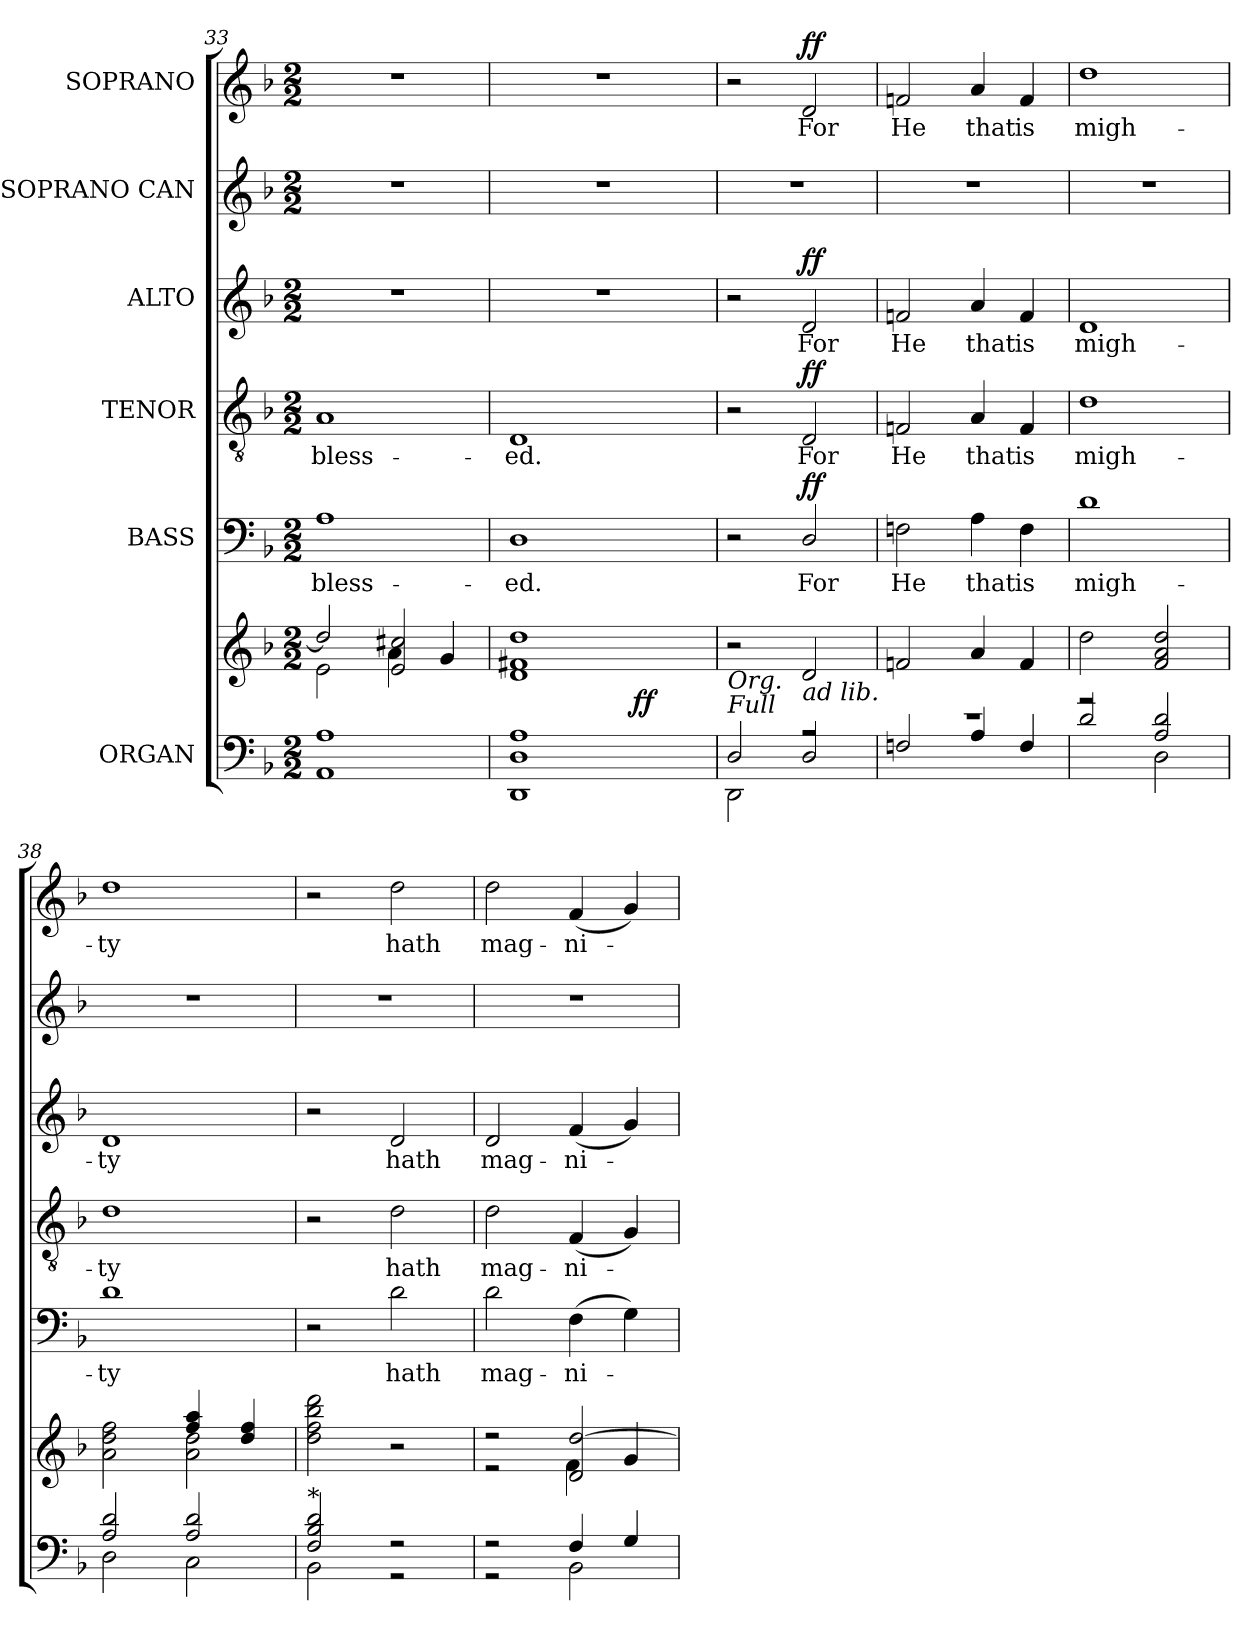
**kern	**kern	**dynam	**kern	**text	**dynam	**kern	**text	**dynam	**kern	**text	**dynam	**kern	**kern	**text	**dynam
*part6	*part6	*part6	*part5	*part5	*part5	*part4	*part4	*part4	*part3	*part3	*part3	*part2	*part1	*part1	*part1
*staff7	*staff6	*staff6/7	*staff5	*staff5	*staff5	*staff4	*staff4	*staff4	*staff3	*staff3	*staff3	*staff2	*staff1	*staff1	*staff1
*I"ORGAN	*	*	*I"BASS	*	*	*I"TENOR	*	*	*I"ALTO	*	*	*I"SOPRANO CAN	*I"SOPRANO	*	*
*clefF4	*clefG2	*	*clefF4	*	*	*clefGv2	*	*	*clefG2	*	*	*clefG2	*clefG2	*	*
*	*	*	*	*	*	*ITrd7c12	*	*	*	*	*	*	*	*	*
*k[b-]	*k[b-]	*	*k[b-]	*	*	*k[b-]	*	*	*k[b-]	*	*	*k[b-]	*k[b-]	*	*
*d:	*d:	*	*d:	*	*	*d:	*	*	*d:	*	*	*d:	*d:	*	*
*M2/2	*M2/2	*	*M2/2	*	*	*M2/2	*	*	*M2/2	*	*	*M2/2	*M2/2	*	*
=33	=33	=33	=33	=33	=33	=33	=33	=33	=33	=33	=33	=33	=33	=33	=33
*	*^	*	*	*	*	*	*	*	*	*	*	*	*	*	*
!	!	!	!	!	!LO:LY:b:color=#000000	!	!	!	!	!	!	!	!	!	!	!
!	!	!	!	!	!	!	!	!LO:LY:b:color=#000000	!	!	!	!	!	!	!	!
1AAi 1Ai	2ddi/]	2ei\	.	1Ai	bless-	.	1AAi	bless-	.	1r	.	.	1r	1r	.	.
.	2ei/ 2cc#Xi	4ai\	.	.	.	.	.	.	.	.	.	.	.	.	.	.
.	.	4gi/	.	.	.	.	.	.	.	.	.	.	.	.	.	.
*	*v	*v	*	*	*	*	*	*	*	*	*	*	*	*	*	*
=34	=34	=34	=34	=34	=34	=34	=34	=34	=34	=34	=34	=34	=34	=34	=34
*	*^	*	*	*	*	*	*	*	*	*	*	*	*	*	*
!	!	!	!	!	!LO:LY:b:color=#000000	!	!	!	!	!	!	!	!	!	!	!
*	*v	*v	*	*	*	*	*	*	*	*	*	*	*	*	*	*
*	*^	*	*	*	*	*	*	*	*	*	*	*	*	*	*
!	!	!	!	!	!	!	!	!LO:LY:b:color=#000000	!	!	!	!	!	!	!	!
*^	*v	*v	*	*	*	*	*	*	*	*	*	*	*	*	*	*
1DDi 1Di 1Ai	2ryy	1di 1f#Xi 1ddi	.	1Di	-ed.	.	1DDi	-ed.	.	1r	.	.	1r	1r	.	.
.	8ryy	.	.	.	.	.	.	.	.	.	.	.	.	.	.	.
.	32ryy	.	.	.	.	.	.	.	.	.	.	.	.	.	.	.
.	256ryy	.	.	.	.	.	.	.	.	.	.	.	.	.	.	.
.	4ryy	.	ff	.	.	.	.	.	.	.	.	.	.	.	.	.
.	16ryy	.	.	.	.	.	.	.	.	.	.	.	.	.	.	.
.	64..ryy	.	.	.	.	.	.	.	.	.	.	.	.	.	.	.
=35	=35	=35	=35	=35	=35	=35	=35	=35	=35	=35	=35	=35	=35	=35	=35	=35
!LO:TX:a:i:t=Full	!	!	!	!	!	!	!	!	!	!	!	!	!	!	!	!
!LO:TX:i:t=Org.	!	!	!	!	!	!	!	!	!	!	!	!	!	!	!	!
2Di/	2DDi\	2r	.	2r	.	.	2r	.	.	2r	.	.	1r	2r	.	.
!	!	!	!	!	!LO:LY:b:color=#000000	!	!	!	!	!	!	!	!	!	!	!
!	!	!	!	!	!	!	!	!LO:LY:b:color=#000000	!	!	!	!	!	!	!	!
!	!	!	!	!	!	!	!	!	!	!	!LO:LY:b:color=#000000	!	!	!	!	!
!	!	!LO:TX:b:i:t=ad lib.	!	!	!	!	!	!	!	!	!	!	!	!	!	!
!	!	!	!	!	!	!	!	!	!	!	!	!	!	!	!LO:LY:b:color=#000000	!
2r	2Di/	2di/	.	2Di/	For	ff	2DDi/	For	ff	2di/	For	ff	.	2di/	For	ff
=36	=36	=36	=36	=36	=36	=36	=36	=36	=36	=36	=36	=36	=36	=36	=36	=36
!	!	!	!	!	!LO:LY:b:color=#000000	!	!	!	!	!	!	!	!	!	!	!
!	!	!	!	!	!	!	!	!LO:LY:b:color=#000000	!	!	!	!	!	!	!	!
!	!	!	!	!	!	!	!	!	!	!	!LO:LY:b:color=#000000	!	!	!	!	!
!	!	!	!	!	!	!	!	!	!	!	!	!	!	!	!LO:LY:b:color=#000000	!
1r	2Fni/	2fni/	.	2Fni\	He	.	2FFni/	He	.	2fni/	He	.	1r	2fni/	He	.
!	!	!	!	!	!LO:LY:b:color=#000000	!	!	!	!	!	!	!	!	!	!	!
!	!	!	!	!	!	!	!	!LO:LY:b:color=#000000	!	!	!	!	!	!	!	!
!	!	!	!	!	!	!	!	!	!	!	!LO:LY:b:color=#000000	!	!	!	!	!
!	!	!	!	!	!	!	!	!	!	!	!	!	!	!	!LO:LY:b:color=#000000	!
.	4Ai/	4ai/	.	4Ai\	that	.	4AAi/	that	.	4ai/	that	.	.	4ai/	that	.
!	!	!	!	!	!LO:LY:b:color=#000000	!	!	!	!	!	!	!	!	!	!	!
!	!	!	!	!	!	!	!	!LO:LY:b:color=#000000	!	!	!	!	!	!	!	!
!	!	!	!	!	!	!	!	!	!	!	!LO:LY:b:color=#000000	!	!	!	!	!
!	!	!	!	!	!	!	!	!	!	!	!	!	!	!	!LO:LY:b:color=#000000	!
.	4Fi/	4fi/	.	4Fi\	is	.	4FFi/	is	.	4fi/	is	.	.	4fi/	is	.
=37	=37	=37	=37	=37	=37	=37	=37	=37	=37	=37	=37	=37	=37	=37	=37	=37
!	!	!	!	!	!LO:LY:b:color=#000000	!	!	!	!	!	!	!	!	!	!	!
!	!	!	!	!	!	!	!	!LO:LY:b:color=#000000	!	!	!	!	!	!	!	!
!	!	!	!	!	!	!	!	!	!	!	!LO:LY:b:color=#000000	!	!	!	!	!
!	!	!	!	!	!	!	!	!	!	!	!	!	!	!	!LO:LY:b:color=#000000	!
2r	2di/	2ddi\	.	1di	migh-	.	1Di	migh-	.	1di	migh-	.	1r	1ddi	migh-	.
2Ai/ 2di	2Di\	2fi/ 2ai 2ddi	.	.	.	.	.	.	.	.	.	.	.	.	.	.
!!LO:PB:g=z
=38	=38	=38	=38	=38	=38	=38	=38	=38	=38	=38	=38	=38	=38	=38	=38	=38
*	*	*^	*	*	*	*	*	*	*	*	*	*	*	*	*	*
!	!	!	!	!	!	!LO:LY:b:color=#000000	!	!	!	!	!	!	!	!	!	!	!
!	!	!	!	!	!	!	!	!	!LO:LY:b:color=#000000	!	!	!	!	!	!	!	!
!	!	!	!	!	!	!	!	!	!	!	!	!LO:LY:b:color=#000000	!	!	!	!	!
!	!	!	!	!	!	!	!	!	!	!	!	!	!	!	!	!LO:LY:b:color=#000000	!
2Ai/ 2di	2Di\	2ai\ 2ddi 2ffi	2ryy	.	1di	-ty	.	1Di	-ty	.	1di	-ty	.	1r	1ddi	-ty	.
2Ai/ 2di	2Ci\	4ffi/ 4aai	2ai\ 2ddi	.	.	.	.	.	.	.	.	.	.	.	.	.	.
.	.	4ddi/ 4ffi	.	.	.	.	.	.	.	.	.	.	.	.	.	.	.
*	*	*v	*v	*	*	*	*	*	*	*	*	*	*	*	*	*	*
=39	=39	=39	=39	=39	=39	=39	=39	=39	=39	=39	=39	=39	=39	=39	=39	=39
!LO:TX:a:t=*	!	!	!	!	!	!	!	!	!	!	!	!	!	!	!	!
2Fi/ 2B-i 2di	2BB-i\	2ddi\ 2ffi 2bb-i 2dddi	.	2r	.	.	2r	.	.	2r	.	.	1r	2r	.	.
!	!	!	!	!	!LO:LY:b:color=#000000	!	!	!	!	!	!	!	!	!	!	!
!	!	!	!	!	!	!	!	!LO:LY:b:color=#000000	!	!	!	!	!	!	!	!
!	!	!	!	!	!	!	!	!	!	!	!LO:LY:b:color=#000000	!	!	!	!	!
!	!	!	!	!	!	!	!	!	!	!	!	!	!	!	!LO:LY:b:color=#000000	!
2r	2r	2r	.	2di\	hath	.	2Di\	hath	.	2di/	hath	.	.	2ddi\	hath	.
=40	=40	=40	=40	=40	=40	=40	=40	=40	=40	=40	=40	=40	=40	=40	=40	=40
*	*	*^	*	*	*	*	*	*	*	*	*	*	*	*	*	*
!	!	!	!	!	!	!LO:LY:b:color=#000000	!	!	!	!	!	!	!	!	!	!	!
!	!	!	!	!	!	!	!	!	!LO:LY:b:color=#000000	!	!	!	!	!	!	!	!
!	!	!	!	!	!	!	!	!	!	!	!	!LO:LY:b:color=#000000	!	!	!	!	!
!	!	!	!	!	!	!	!	!	!	!	!	!	!	!	!	!LO:LY:b:color=#000000	!
2r	2r	2r	2r	.	2di\	mag-	.	2Di\	mag-	.	2di/	mag-	.	1r	2ddi\	mag-	.
!	!	!	!	!	!	!LO:LY:b:color=#000000	!	!	!	!	!	!	!	!	!	!	!
!	!	!	!	!	!	!	!	!	!LO:LY:b:color=#000000	!	!	!	!	!	!	!	!
!	!	!	!	!	!	!	!	!	!	!	!	!LO:LY:b:color=#000000	!	!	!	!	!
!	!	!	!	!	!	!	!	!	!	!	!	!	!	!	!	!LO:LY:b:color=#000000	!
4Fi/	2BB-i\	2di/ [2ddi	4fi\	.	(4Fi\	-ni-	.	(4FFi/	-ni-	.	(4fi/	-ni-	.	.	(4fi/	-ni-	.
4Gi/	.	.	4gi/	.	4Gi\)	.	.	4GGi/)	.	.	4gi/)	.	.	.	4gi/)	.	.
*v	*v	*	*	*	*	*	*	*	*	*	*	*	*	*	*	*	*
*	*v	*v	*	*	*	*	*	*	*	*	*	*	*	*	*	*
=	=	=	=	=	=	=	=	=	=	=	=	=	=	=	=
*-	*-	*-	*-	*-	*-	*-	*-	*-	*-	*-	*-	*-	*-	*-	*-
